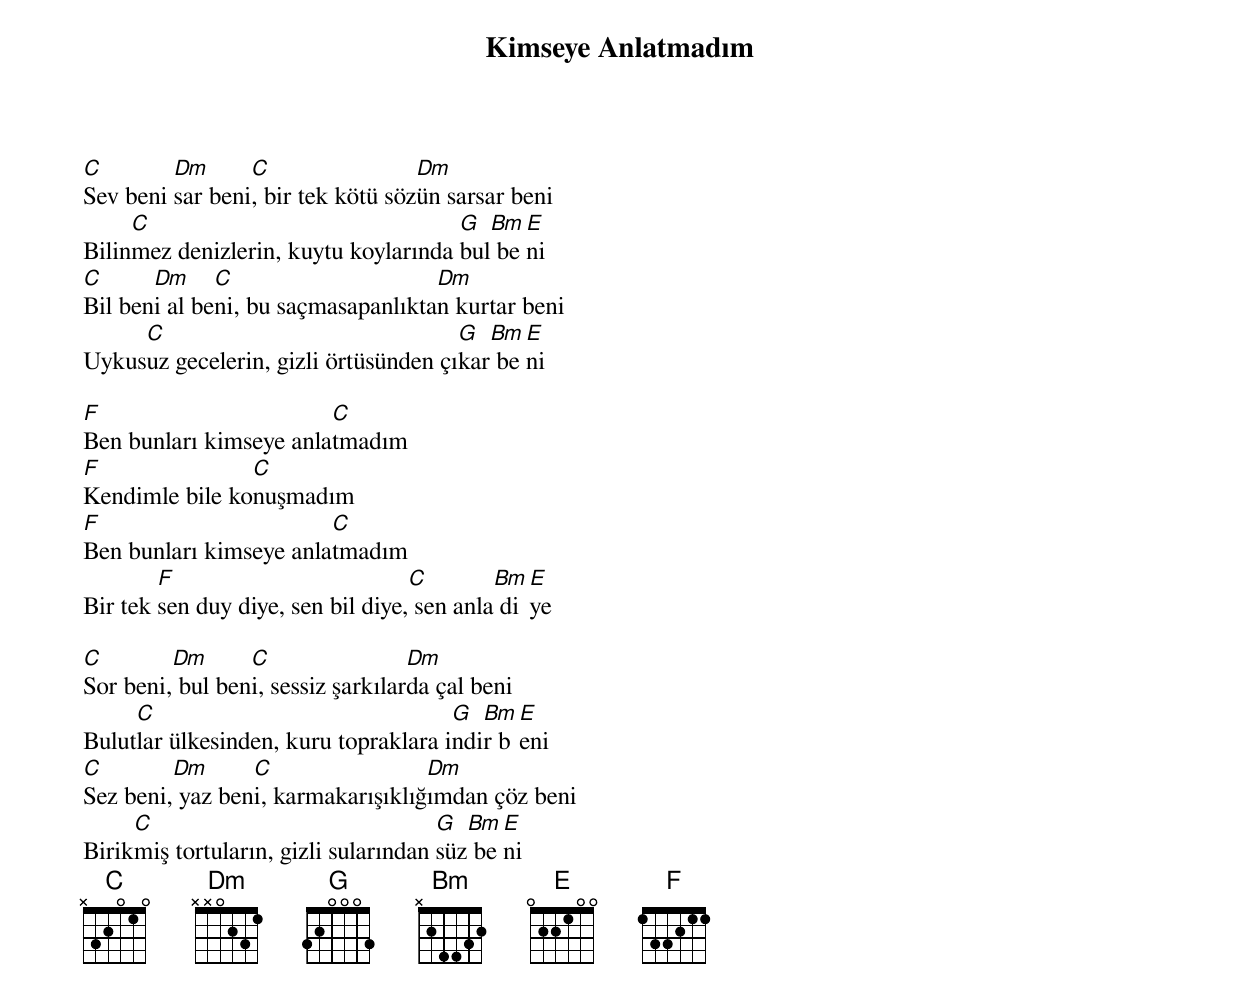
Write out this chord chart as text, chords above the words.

{title: Kimseye Anlatmadım}
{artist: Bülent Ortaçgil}

C        Dm      C                 Dm
Sev beni sar beni, bir tek kötü sözün sarsar beni
     C                                G  Bm E
Bilinmez denizlerin, kuytu koylarında bul beni
C      Dm     C                     Dm
Bil beni al beni, bu saçmasapanlıktan kurtar beni
     C                                G  Bm E
Uykusuz gecelerin, gizli örtüsünden çıkar beni

F                       C
Ben bunları kimseye anlatmadım
F               C
Kendimle bile konuşmadım
F                       C
Ben bunları kimseye anlatmadım
        F                          C        Bm E
Bir tek sen duy diye, sen bil diye, sen anla diye

C        Dm      C                 Dm
Sor beni, bul beni, sessiz şarkılarda çal beni
     C                                G  Bm E
Bulutlar ülkesinden, kuru topraklara indir beni
C        Dm      C                 Dm
Sez beni, yaz beni, karmakarışıklığımdan çöz beni
     C                                G  Bm E
Birikmiş tortuların, gizli sularından süz beni
